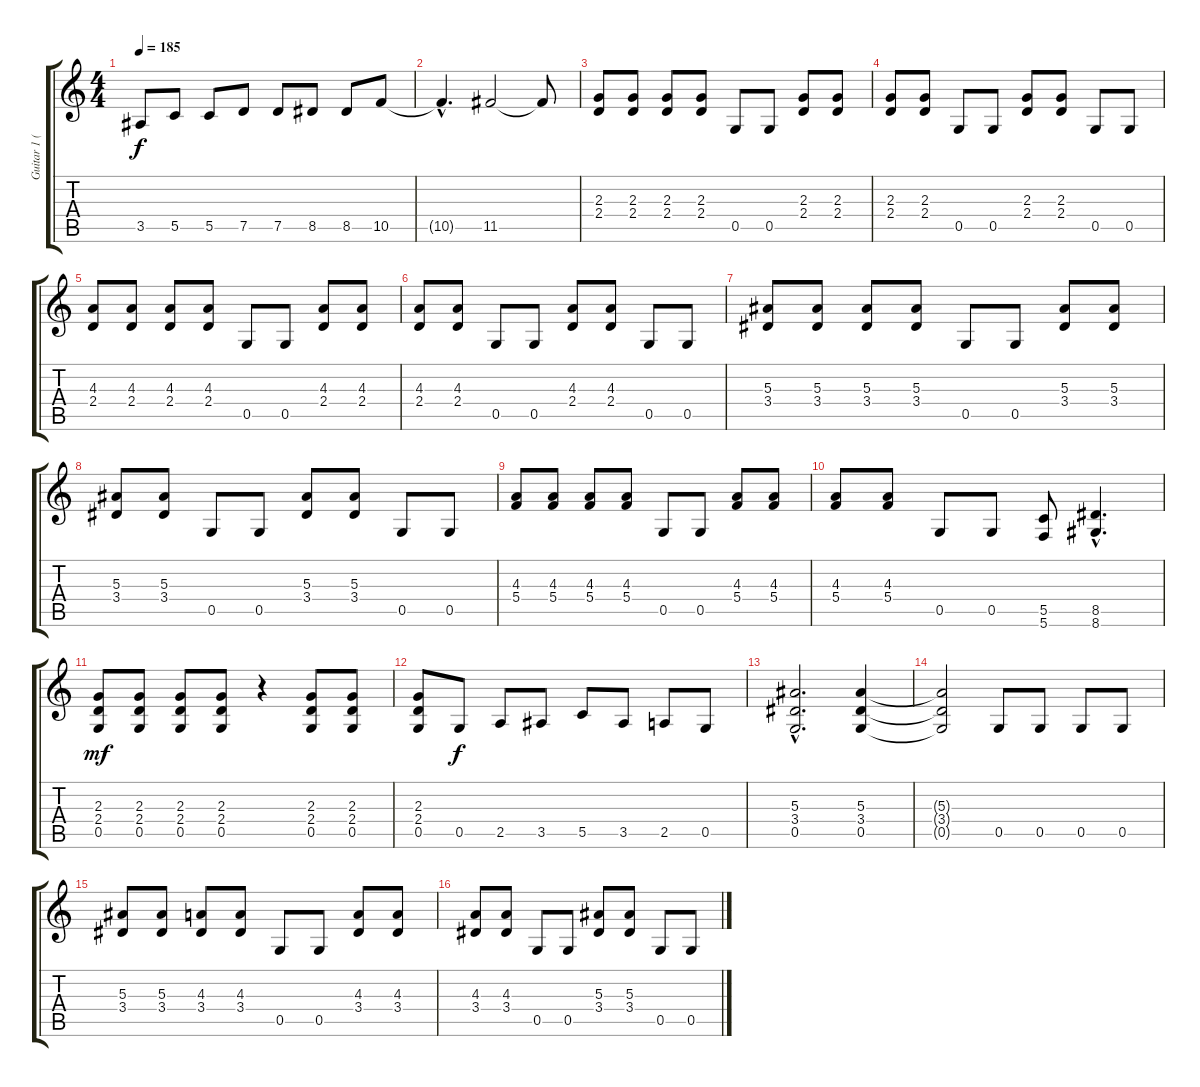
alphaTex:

\track ("Guitar 1 (Lead)" "Guitar 1 (") {instrument distortionguitar}
\staff {score tabs}
\tuning (D4 A3 F3 C3 G2 C2) {hide}
\ts (4 4)
\tempo 185
\clef g2
\ks c
3.5{t}.8{dy f} 5.5.8 5.5.8 7.5.8 7.5.8 8.5.8 8.5.8 10.5.8 |
10.5{hac t}.4{d} 11.5.2 11.5{t}.8 |
(2.3 2.4).8 (2.3 2.4).8 (2.3 2.4).8 (2.3 2.4).8 0.5.8 0.5.8 (2.3 2.4).8 (2.3 2.4).8 |
(2.3 2.4).8 (2.3 2.4).8 0.5.8 0.5.8 (2.3 2.4).8 (2.3 2.4).8 0.5.8 0.5.8 |
(4.3 2.4).8 (4.3 2.4).8 (4.3 2.4).8 (4.3 2.4).8 0.5.8 0.5.8 (4.3 2.4).8 (4.3 2.4).8 |
(4.3 2.4).8 (4.3 2.4).8 0.5.8 0.5.8 (4.3 2.4).8 (4.3 2.4).8 0.5.8 0.5.8 |
(5.3 3.4).8 (5.3 3.4).8 (5.3 3.4).8 (5.3 3.4).8 0.5.8 0.5.8 (5.3 3.4).8 (5.3 3.4).8 |
(5.3 3.4).8 (5.3 3.4).8 0.5.8 0.5.8 (5.3 3.4).8 (5.3 3.4).8 0.5.8 0.5.8 |
(4.3 5.4).8 (4.3 5.4).8 (4.3 5.4).8 (4.3 5.4).8 0.5.8 0.5.8 (4.3 5.4).8 (4.3 5.4).8 |
(4.3 5.4).8 (4.3 5.4).8 0.5.8 0.5.8 (5.5 5.6).8 (8.5{hac} 8.6{hac}).4{d} |
(2.3 2.4 0.5).8{dy mf} (2.3 2.4 0.5).8 (2.3 2.4 0.5).8 (2.3 2.4 0.5).8 r.4 (2.3 2.4 0.5).8 (2.3 2.4 0.5).8 |
(2.3 2.4 0.5).8 0.5.8{dy f} 2.5.8 3.5.8 5.5.8 3.5.8 2.5.8 0.5.8 |
(5.3{hac} 3.4{hac} 0.5{hac}).2{d} (5.3 3.4 0.5).4 |
(5.3{t} 3.4{t} 0.5{t}).2 0.5.8 0.5.8 0.5.8 0.5.8 |
(5.3 3.4).8 (5.3 3.4).8 (4.3 3.4).8 (4.3 3.4).8 0.5.8 0.5.8 (4.3 3.4).8 (4.3 3.4).8 |
(4.3 3.4).8 (4.3 3.4).8 0.5.8 0.5.8 (5.3 3.4).8 (5.3 3.4).8 0.5.8 0.5.8
